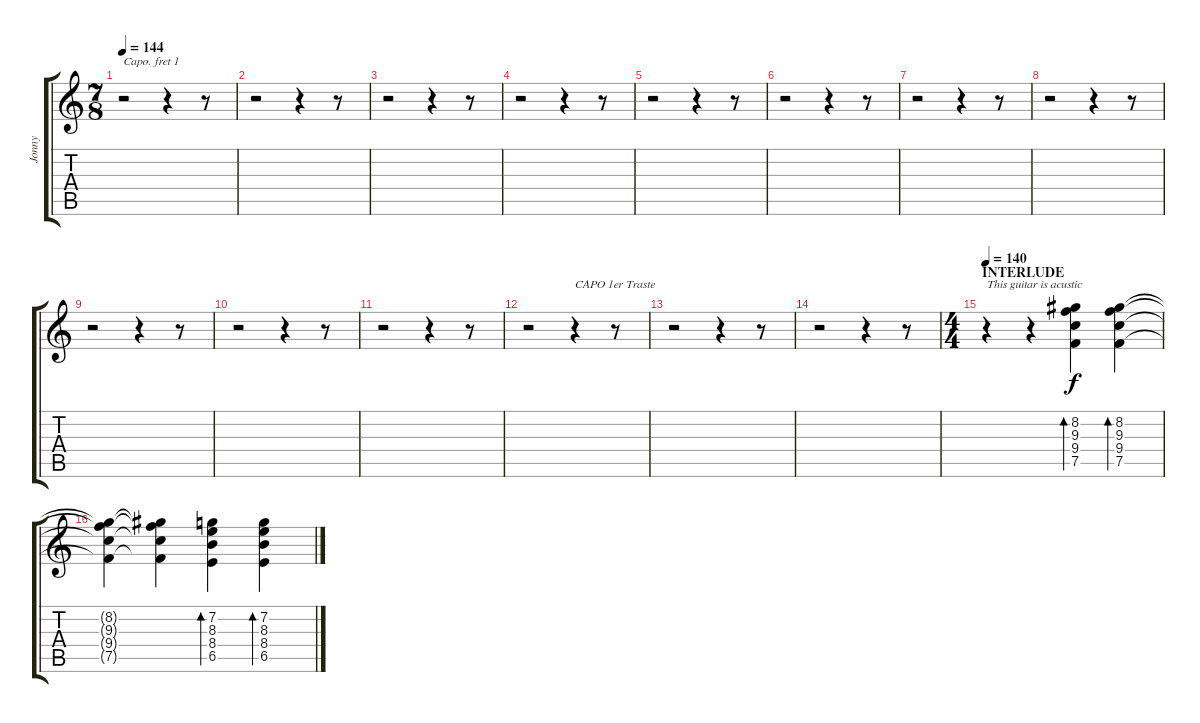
\track ("Jonny" "Jonny") {instrument overdrivenguitar}
\staff {score tabs}
\capo 1
\tuning (E4 B3 G3 D3 A2 E2) {hide}
\ts (7 8)
\tempo 144
\clef g2
\ks c
r.2{dy f} r.4 r.8 |
r.2 r.4 r.8 |
r.2 r.4 r.8 |
r.2 r.4 r.8 |
r.2 r.4 r.8 |
r.2 r.4 r.8 |
r.2 r.4 r.8 |
r.2 r.4 r.8 |
r.2 r.4 r.8 |
r.2 r.4 r.8 |
r.2 r.4 r.8 |
r.2 r.4{txt "CAPO 1er Traste"} r.8 |
r.2 r.4 r.8 |
r.2 r.4 r.8 |
\ts (4 4)
\section ("" "INTERLUDE")
\tempo 140
r.4{txt "This guitar is acustic" volume 10 instrument electricguitarjazz} r.4 (8.2 9.3 9.4 7.5).4{bd 60} (8.2 9.3 9.4 7.5).4{bd 60} |
(8.2{t} 9.3{t} 9.4{t} 7.5{t}).4 (8.2{t} 9.3{t} 9.4{t} 7.5{t}).4 (7.2 8.3 8.4 6.5).4{bd 60} (7.2 8.3 8.4 6.5).4{bd 60}
